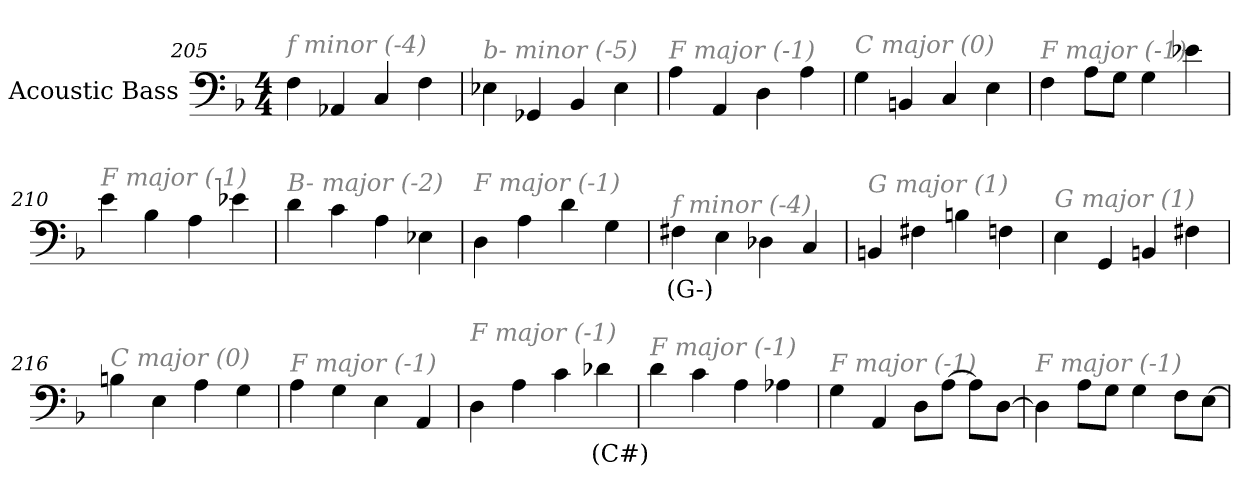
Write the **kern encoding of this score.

**kern	**text
*part1	*part1
*staff1	*staff1
*I"Acoustic Bass	*
*clefF4	*
*ITrd7c12	*
*k[b-]	*
*F:	*
*M4/4	*
=205	=205
!LO:TX:i:color=#808080:t=f minor (-4)	!
4FF	.
4AAA-X	.
4CC	.
4FF	.
=206	=206
!LO:TX:i:color=#808080:t=b- minor (-5)	!
4EE-X	.
4GGG-X	.
4BBB-	.
4EE-	.
=207	=207
!LO:TX:i:color=#808080:t=F major (-1)	!
4AA	.
4AAA	.
4DD	.
4AA	.
=208	=208
!LO:TX:i:color=#808080:t=C major (0)	!
4GG	.
4BBBn	.
4CC	.
4EE	.
=209	=209
!LO:TX:i:color=#808080:t=F major (-1)	!
4FF	.
8AAL	.
8GGJ	.
4GG	.
4E-X	.
=210	=210
!LO:TX:i:color=#808080:t=F major (-1)	!
4E	.
4BB-	.
4AA	.
4E-X	.
=211	=211
!LO:TX:i:color=#808080:t=B- major (-2)	!
4D	.
4C	.
4AA	.
4EE-X	.
=212	=212
!LO:TX:i:color=#808080:t=F major (-1)	!
4DD	.
4AA	.
4D	.
4GG	.
=213	=213
!LO:TX:i:color=#808080:t=f minor (-4)	!
4FF#Xi	(G-)
4EE	.
4DD-X	.
4CC	.
=214	=214
!LO:TX:i:color=#808080:t=G major (1)	!
4BBBn	.
4FF#X	.
4BBn	.
4FFn	.
=215	=215
!LO:TX:i:color=#808080:t=G major (1)	!
4EE	.
4GGG	.
4BBBn	.
4FF#X	.
=216	=216
!LO:TX:i:color=#808080:t=C major (0)	!
4BBn	.
4EE	.
4AA	.
4GG	.
=217	=217
!LO:TX:i:color=#808080:t=F major (-1)	!
4AA	.
4GG	.
4EE	.
4AAA	.
=218	=218
!LO:TX:i:color=#808080:t=F major (-1)	!
4DD	.
4AA	.
4C	.
4D-Xj	(C#)
=219	=219
!LO:TX:i:color=#808080:t=F major (-1)	!
4D	.
4C	.
4AA	.
4AA-X	.
=220	=220
!LO:TX:i:color=#808080:t=F major (-1)	!
4GG	.
4AAA	.
8DDL	.
[8AAJ	.
8AAL]	.
[8DDJ	.
=221	=221
!LO:TX:i:color=#808080:t=F major (-1)	!
4DD]	.
8AAL	.
8GGJ	.
4GG	.
8FFL	.
[8EEJ	.
=	=
*-	*-
